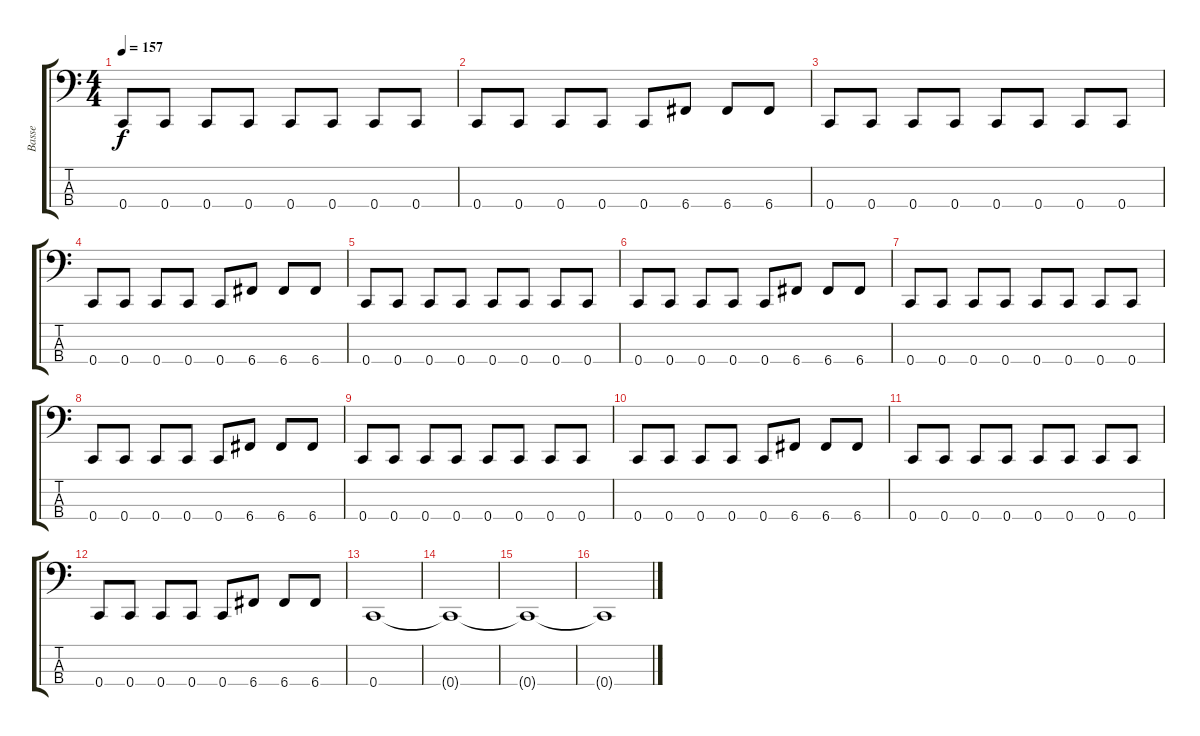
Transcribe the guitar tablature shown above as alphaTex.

\track ("Basse" "Basse") {instrument electricbassfinger}
\staff {score tabs}
\tuning (F2 C2 G1 C1) {hide}
\ts (4 4)
\tempo 157
\clef f4
\ks c
0.4.8{dy f} 0.4.8 0.4.8 0.4.8 0.4.8 0.4.8 0.4.8 0.4.8 |
0.4.8 0.4.8 0.4.8 0.4.8 0.4.8 6.4.8 6.4.8 6.4.8 |
0.4.8 0.4.8 0.4.8 0.4.8 0.4.8 0.4.8 0.4.8 0.4.8 |
0.4.8 0.4.8 0.4.8 0.4.8 0.4.8 6.4.8 6.4.8 6.4.8 |
0.4.8 0.4.8 0.4.8 0.4.8 0.4.8 0.4.8 0.4.8 0.4.8 |
0.4.8 0.4.8 0.4.8 0.4.8 0.4.8 6.4.8 6.4.8 6.4.8 |
0.4.8 0.4.8 0.4.8 0.4.8 0.4.8 0.4.8 0.4.8 0.4.8 |
0.4.8 0.4.8 0.4.8 0.4.8 0.4.8 6.4.8 6.4.8 6.4.8 |
0.4.8 0.4.8 0.4.8 0.4.8 0.4.8 0.4.8 0.4.8 0.4.8 |
0.4.8 0.4.8 0.4.8 0.4.8 0.4.8 6.4.8 6.4.8 6.4.8 |
0.4.8 0.4.8 0.4.8 0.4.8 0.4.8 0.4.8 0.4.8 0.4.8 |
0.4.8 0.4.8 0.4.8 0.4.8 0.4.8 6.4.8 6.4.8 6.4.8 |
0.4.1 |
0.4{t}.1 |
0.4{t}.1 |
0.4{t}.1
